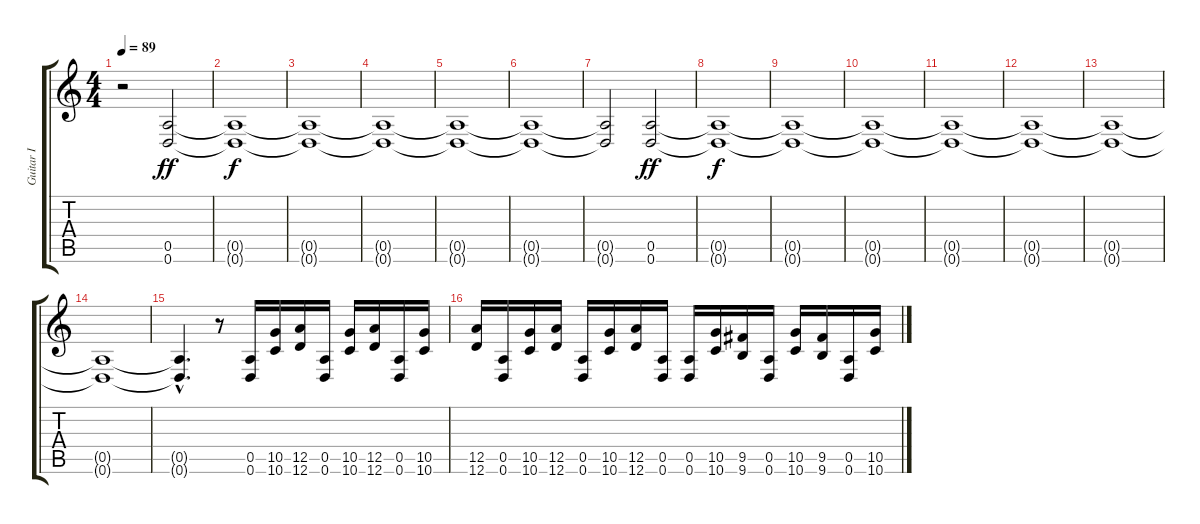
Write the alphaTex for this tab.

\track ("Guitar I" "Guitar I") {instrument distortionguitar}
\staff {score tabs}
\tuning (E4 B3 G3 D3 A2 D2) {hide}
\ts (4 4)
\tempo 89
\clef g2
\ks c
r.2{dy f} (0.5 0.6).2{dy ff volume 0} |
(0.5{t} 0.6{t}).1{dy f} |
(0.5{t} 0.6{t}).1 |
(0.5{t} 0.6{t}).1 |
(0.5{t} 0.6{t}).1 |
(0.5{t} 0.6{t}).1 |
(0.5{t} 0.6{t}).2 (0.5 0.6).2{dy ff volume 0} |
(0.5{t} 0.6{t}).1{dy f} |
(0.5{t} 0.6{t}).1 |
(0.5{t} 0.6{t}).1 |
(0.5{t} 0.6{t}).1 |
(0.5{t} 0.6{t}).1 |
(0.5{t} 0.6{t}).1 |
(0.5{t} 0.6{t}).1 |
(0.5{hac t} 0.6{hac t}).4{d} r.8 (0.5 0.6).16{volume 16} (10.5 10.6).16 (12.5 12.6).16 (0.5 0.6).16 (10.5 10.6).16 (12.5 12.6).16 (0.5 0.6).16 (10.5 10.6).16 |
(12.5 12.6).16 (0.5 0.6).16 (10.5 10.6).16 (12.5 12.6).16 (0.5 0.6).16 (10.5 10.6).16 (12.5 12.6).16 (0.5 0.6).16 (0.5 0.6).16 (10.5 10.6).16 (9.5 9.6).16 (0.5 0.6).16 (10.5 10.6).16 (9.5 9.6).16 (0.5 0.6).16 (10.5 10.6).16
